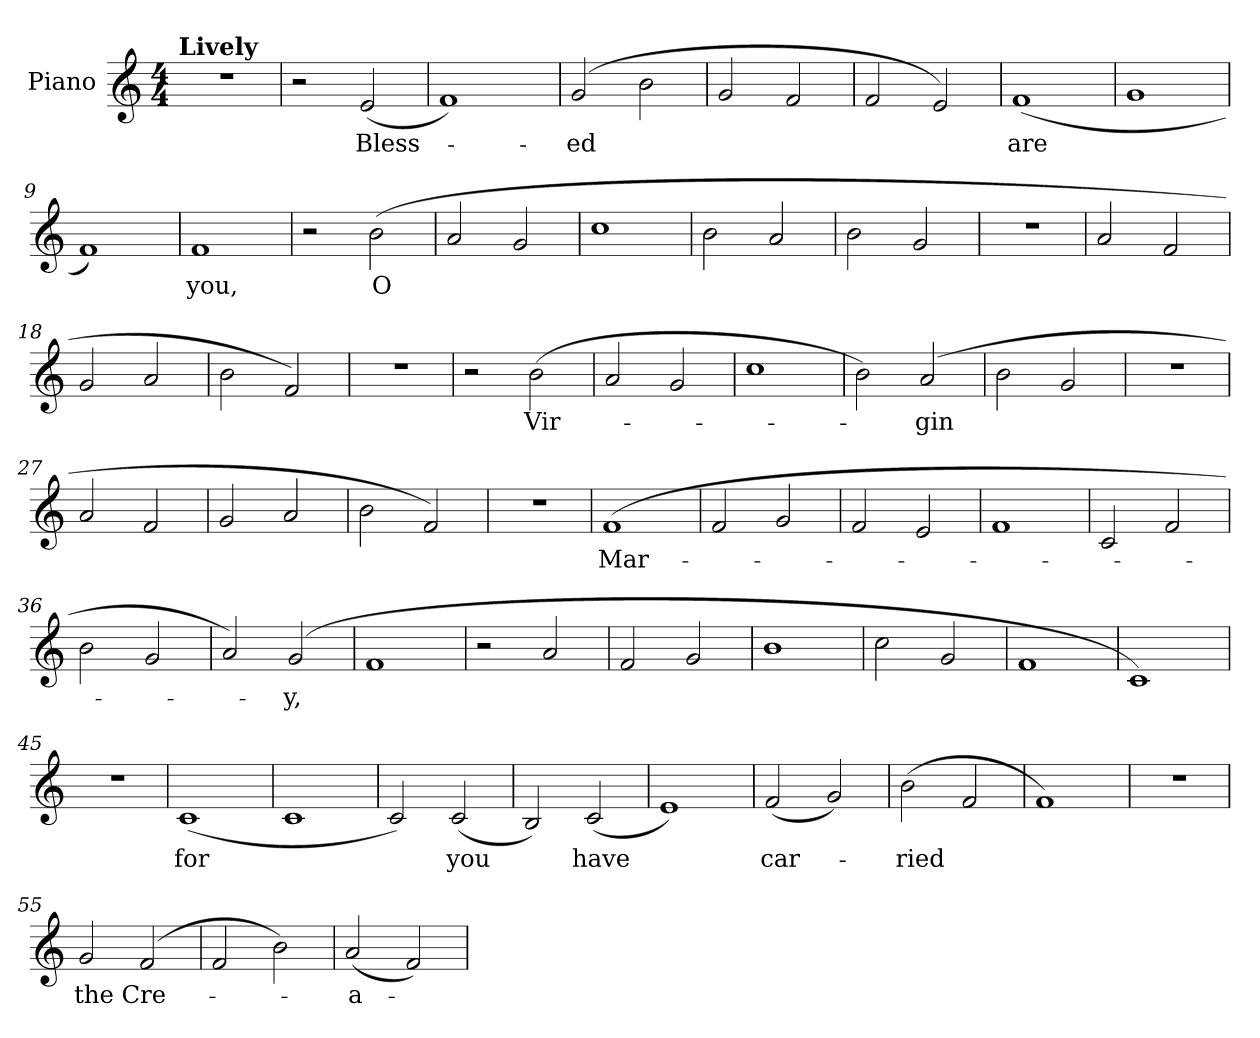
**kern	**text
*part1	*part1
*staff1	*staff1
*I"Piano	*
*I'Pno.	*
*clefG2	*
*k[]	*
*M4/4	*
*MM159	*
=1	=1
!LO:TX:a:B:t=Lively	!
1r	.
=2	=2
2r	.
(>2e/	Bless-
=3	=3
1f)	.
=4	=4
(>2g/	-ed
2b\	.
=5	=5
2g/	.
2f/	.
=6	=6
2f/	.
2e/)	.
=7	=7
(>1f	are
=8	=8
1g	.
=9	=9
1f)	.
=10	=10
1f	you,
=11	=11
2r	.
(<2b\	O
!!LO:LB:g=z
=12	=12
2a/	.
2g/	.
=13	=13
1cc	.
=14	=14
2b\	.
2a/	.
=15	=15
2b\	.
2g/	.
=16	=16
1r	.
=17	=17
2a/	.
2f/	.
=18	=18
2g/	.
2a/	.
=19	=19
2b\	.
2f/)	.
=20	=20
1r	.
=21	=21
2r	.
(<2b\	Vir-
=22	=22
2a/	.
2g/	.
!!LO:LB:g=z
=23	=23
1cc	.
=24	=24
2b\)	.
(>2a/	-gin
=25	=25
2b\	.
2g/	.
=26	=26
1r	.
=27	=27
2a/	.
2f/	.
=28	=28
2g/	.
2a/	.
=29	=29
2b\	.
2f/)	.
=30	=30
1r	.
=31	=31
(>1f	Mar-
=32	=32
2f/	.
2g/	.
=33	=33
2f/	.
2e/	.
!!LO:LB:g=z
=34	=34
1f	.
=35	=35
2c/	.
2f/	.
=36	=36
2b\	.
2g/	.
=37	=37
2a/)	.
(<2g/	-y,
=38	=38
1f	.
=39	=39
2r	.
2a/	.
=40	=40
2f/	.
2g/	.
=41	=41
1b	.
=42	=42
2cc\	.
2g/	.
=43	=43
1f	.
=44	=44
1c)	.
!!LO:LB:g=z
=45	=45
1r	.
=46	=46
(<1c	for
=47	=47
1c	.
=48	=48
2c/)	.
(<2c/	you
=49	=49
2B/)	.
(>2c/	have
=50	=50
1e)	.
=51	=51
(>2f/	car-
2g/)	.
=52	=52
(<2b\	-ried
2f/	.
=53	=53
1f)	.
=54	=54
1r	.
=55	=55
2g/	the
(>2f/	Cre-
!!LO:LB:g=z
=56	=56
2f/	.
2b\)	.
=57	=57
(<2a/	-a-
2f/)	.
=	=
*-	*-
